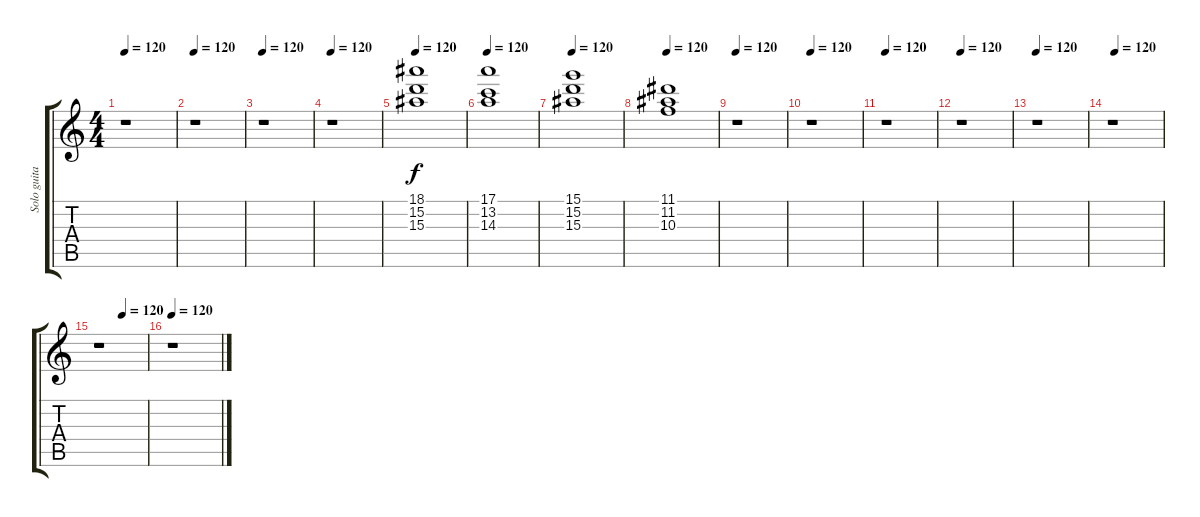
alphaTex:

\track ("Solo guitar 2" "Solo guita") {instrument distortionguitar}
\staff {score tabs}
\tuning (E4 B3 G3 D3 A2 E2) {hide}
\ts (4 4)
\tempo 120
\clef g2
\ks c
r.1{dy f} |
\tempo 120
r.1 |
\tempo 120
r.1 |
\tempo 120
r.1 |
\tempo 120
(18.1 15.2 15.3).1 |
\tempo 120
(17.1 13.2 14.3).1 |
\tempo 120
(15.1 15.2 15.3).1 |
\tempo 120
(11.1 11.2 10.3).1 |
\tempo 120
r.1 |
\tempo 120
r.1 |
\tempo 120
r.1 |
\tempo 120
r.1 |
\tempo 120
r.1 |
\tempo (120 0.0625)
r.1 |
\tempo (120 0.5)
r.1 |
\tempo 120
r.1
